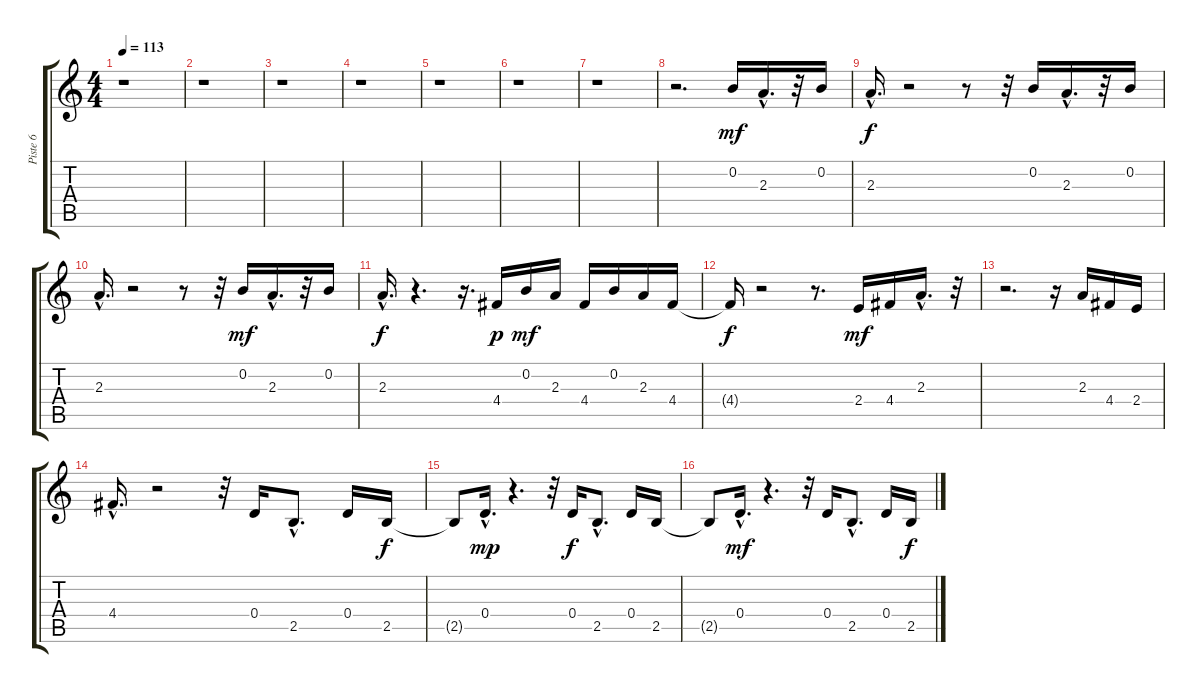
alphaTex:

\track ("Piste 6" "Piste 6") {instrument electricguitarclean}
\staff {score tabs}
\tuning (E4 B3 G3 D3 A2 E2) {hide}
\ts (4 4)
\tempo 113
\clef g2
\ks c
r.1{dy f} |
r.1 |
r.1 |
r.1 |
r.1 |
r.1 |
r.1 |
r.2{d} 0.2.16{dy mf balance 8} 2.3{hac}.16{d} r.32 0.2.16 |
2.3{hac}.16{d dy f} r.2 r.8 r.32 0.2.16 2.3{hac}.16{d} r.32 0.2.16 |
2.3{hac}.16{d} r.2 r.8 r.32 0.2.16{dy mf} 2.3{hac}.16{d} r.32 0.2.16 |
2.3{hac}.16{d dy f} r.4{d} r.16{d} 4.4.16{dy p} 0.2.16{dy mf} 2.3.16 4.4.16 0.2.16 2.3.16 4.4.16 |
4.4{t}.16{dy f} r.2 r.8{d} 2.4.16{dy mf} 4.4.16 2.3{hac}.16{d} r.32 |
r.2{d} r.16 2.3.16 4.4.16 2.4.16 |
4.4{hac}.16{d} r.2 r.32 0.4.16 2.5{hac}.8{d} 0.4.16 2.5.16{dy f} |
2.5{t}.8 0.4{hac}.16{d dy mp} r.4{d} r.32 0.4.16{dy f} 2.5{hac}.8{d} 0.4.16 2.5.16 |
2.5{t}.8 0.4{hac}.16{d dy mf} r.4{d} r.32 0.4.16 2.5{hac}.8{d} 0.4.16 2.5.16{dy f}
